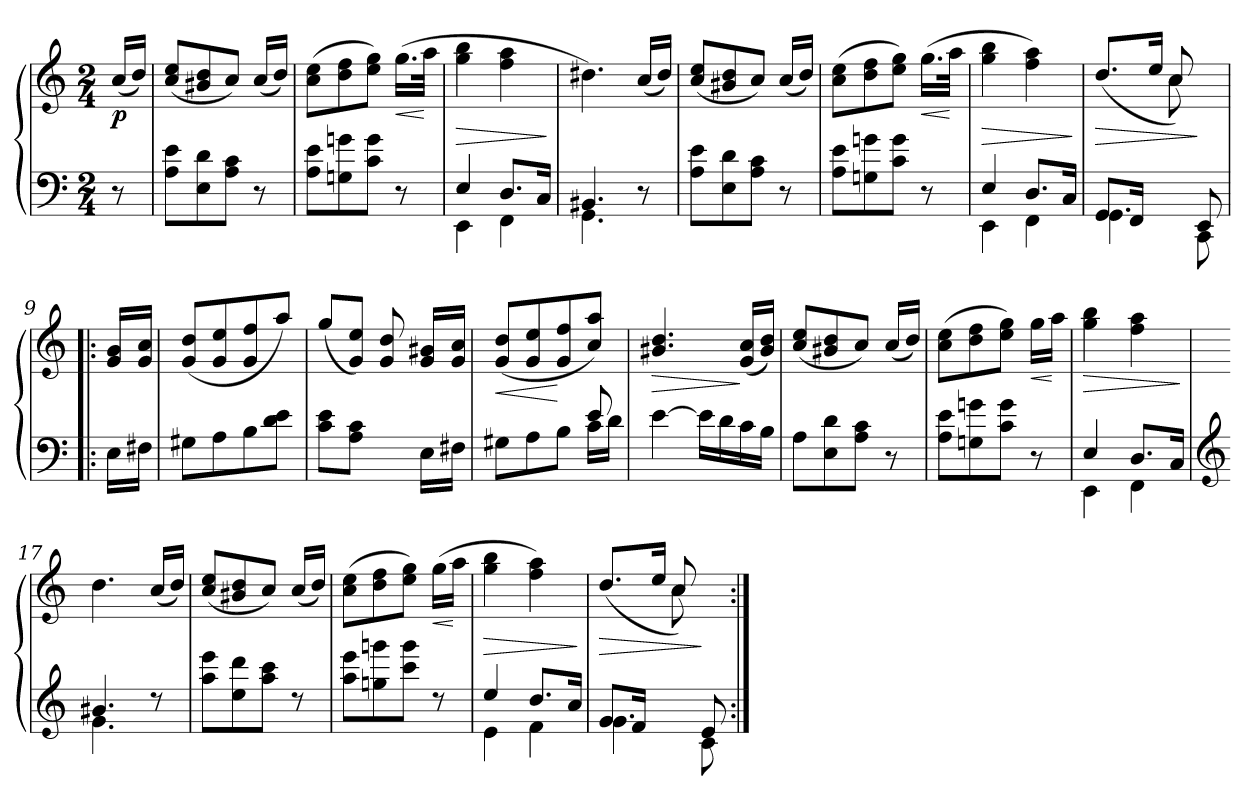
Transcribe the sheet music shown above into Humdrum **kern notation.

**kern	**kern	**dynam
*part1	*part1	*part1
*staff2	*staff1	*staff1/2
*clefF4	*clefG3	*
*M2/4	*M2/4	*
=	=	=
!	!	!LO:DY:b
8r	(<16a/LL	p
.	(>16b/JJ)	.
=1	=1	=1
8A\ 8e\L	(>8a/ 8cc/L	.
8E\ 8d\	8g#X/ 8b/	.
8A\ 8c\J	8a/J)	.
8r	(<16a/LL	.
.	16b/JJ)	.
=2	=2	=2
8A\ 8e\L	(>8a\ 8cc\L	.
8Gn\ 8gn\	8b\ 8dd\	.
8c\ 8g\J	8cc\ 8ee\J)	.
!	!	!LO:HP:b
8r	(>16.ee\LL	<
.	32ff\JJk	[
=3	=3	=3
*^	*	*
!	!	!	!LO:HP:b
4E/	4EE\	4ee\ 4gg\	>
8.D/L	4FF\	4dd\ 4ff\	.
16C/Jk	.	.	.
*v	*v	*	*
.	.	]
=4	=4	=4
*^	*	*
4.BB#X/	4.GG\	4.b#\)	.
8r	8ryy	(<16a/LL	.
.	.	16b#/JJ)	.
*v	*v	*	*
!!LO:LB:g=z
=5	=5	=5
8A\ 8e\L	(>8a/ 8cc/L	.
8E\ 8d\	8g#X/ 8b/	.
8A\ 8c\J	8a/J)	.
8r	(<16a/LL	.
.	16b/JJ)	.
=6	=6	=6
8A\ 8e\L	(>8a\ 8cc\L	.
8Gn\ 8gn\	8b\ 8dd\	.
8c\ 8g\J	8cc\ 8ee\J)	.
!	!	!LO:HP:b
8r	(>16.ee\LL	<
.	32ff\JJk	[
=7	=7	=7
*^	*	*
!	!	!	!LO:HP:b
4E/	4EE\	4ee\ 4gg\	>
8.D/L	4FF\	4dd\ 4ff\)	.
16C/Jk	.	.	.
*v	*v	*	*
.	.	]
=8	=8	=8
*^	*	*
!	!	!	!LO:HP:b
*	*	*^	*
8GG/L	4.GG\	(>8.b/L	4ryy	>
16FF/Jk	.	.	.	.
8.ryy	.	16cc/Jk	.	.
.	.	8a/)	8a\	.
8EE/	8CC\	8ryy	8ryy	]
*v	*v	*	*	*
*	*v	*v	*
=9!|:	=9!|:	=9!|:
16E\LL	16e/ 16g/LL	.
16F#X\JJ	16e/ 16a/JJ	.
=10	=10	=10
8G#X\L	(>8e/ 8b/L	.
8A\	8e/ 8cc/	.
8B\	8e/ 8dd/	.
8d\ 8e\J	8ff/J)	.
=11	=11	=11
8c\ 8e\L	(>8ee/L	.
8A\ 8c\J	8e/ 8cc/J)	.
8ryy	8e/ 8b/	.
16E\LL	16e/ 16g#X/LL	.
16F#X\JJ	16e/ 16a/JJ	.
!!LO:LB:g=z
=12	=12	=12
*^	*	*
!	!	!	!LO:HP:b
4.ryy	8G#X\L	(>8e/ 8b/L	<
.	8A\	8e/ 8cc/	.
.	8B\J	8e/ 8dd/	[
8e/	16c\LL	8a/ 8ff/J)	.
.	16d\JJ	.	.
=13	=13	=13	=13
!	!	!	!LO:HP:b
*v	*v	*	*
[>4e\	4.g#X/ 4.b/	>
16e\LL]	.	.
16d\	.	.
16c\	(<16e/ 16a/LL	]
16B\JJ	16g#/ 16b/JJ)	.
=14	=14	=14
8A\L	(>8a/ 8cc/L	.
8E\ 8d\	8g#X/ 8b/	.
8A\ 8c\J	8a/J)	.
8r	(<16a/LL	.
.	16b/JJ)	.
=15	=15	=15
8A\ 8e\L	(>8a\ 8cc\L	.
8Gn\ 8gn\	8b\ 8dd\	.
8c\ 8g\J	8cc\ 8ee\J)	.
!	!	!LO:HP:b
8r	16ee\LL	<
.	16ff\JJ	[
=16	=16	=16
*^	*	*
!	!	!	!LO:HP:b
4E/	4EE\	4ee\ 4gg\	>
8.D/L	4FF\	4dd\ 4ff\	.
16C/Jk	.	.	.
*v	*v	*	*
.	.	]
!!LO:LB:g=z
=17	=17	=17
*clefG3	*	*
*^	*	*
4.g#X/	4.e\	4.b\	.
8rb	8ryy	(<16a/LL	.
.	.	16b/JJ)	.
*v	*v	*	*
=18	=18	=18
8ff\ 8ccc\L	(>8a/ 8cc/L	.
8cc\ 8bb\	8g#X/ 8b/	.
8ff\ 8aa\J	8a/J)	.
8rb	(<16a/LL	.
.	16b/JJ)	.
=19	=19	=19
8ff\ 8ccc\L	(>8a\ 8cc\L	.
8een\ 8eeen\	8b\ 8dd\	.
8aa\ 8eee\J	8cc\ 8ee\J)	.
!	!	!LO:HP:b
8rb	(>16ee\LL	<
.	16ff\JJ	[
=20	=20	=20
*^	*	*
!	!	!	!LO:HP:b
4cc/	4c\	4ee\ 4gg\	>
8.b/L	4d\	4dd\ 4ff\)	.
16a/Jk	.	.	.
*v	*v	*	*
.	.	]
=21	=21	=21
*^	*	*
!	!	!	!LO:HP:b
*	*	*^	*
8e/L	4.e\	(>8.b/L	4ryy	>
16d/Jk	.	.	.	.
8.ryy	.	16cc/Jk	.	.
.	.	8a/)	8a\	.
8c/	8A\	8ryy	8ryy	]
*v	*v	*	*	*
*	*v	*v	*
=:|!	=:|!	=:|!
*-	*-	*-
